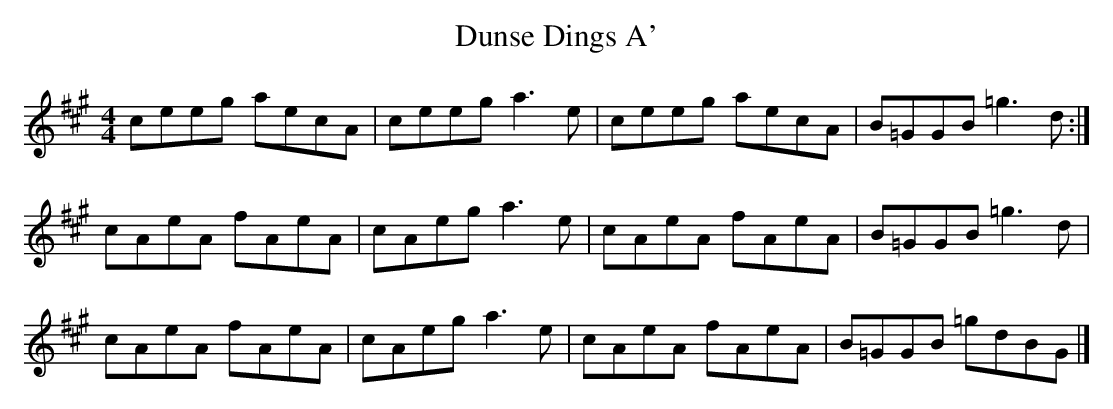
X:1
T:Dunse Dings A'
M:4/4
L:1/8
K:A
ceeg aecA|ceeg a3e|ceeg aecA|B=GGB =g3 d:|
cAeA fAeA|cAeg a3e|cAeA fAeA|B=GGB =g3 d |
cAeA fAeA|cAeg a3e|cAeA fAeA|B=GGB =gdBG|]
